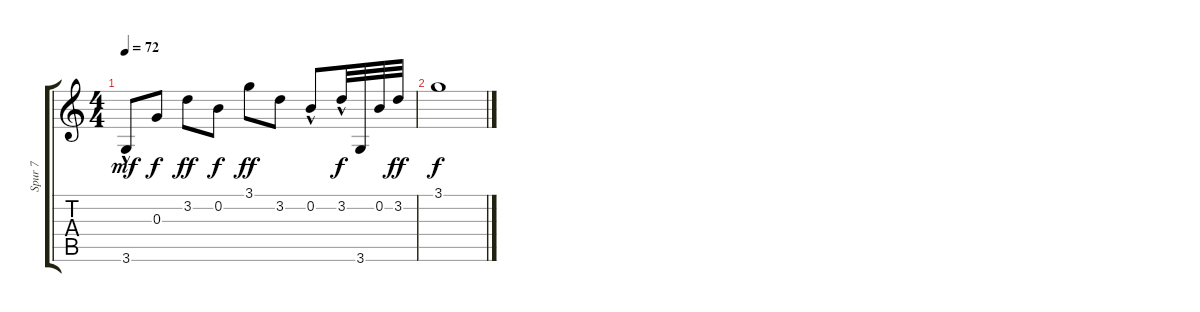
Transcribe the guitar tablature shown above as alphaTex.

\track ("Spur 7" "Spur 7") {instrument acousticguitarnylon}
\staff {score tabs}
\tuning (E4 B3 G3 D3 A2 E2) {hide}
\ts (4 4)
\tempo 72
\clef g2
\ks c
3.6{hac}.8{dy mf volume 12 balance 5} 0.3.8{dy f} 3.2.8{dy ff} 0.2.8{dy f} 3.1.8{dy ff} 3.2.8 0.2{hac}.8 3.2{hac}.32{dy f} 3.6.32 0.2.32 3.2.32{dy ff} |
3.1.1{dy f volume 12}
